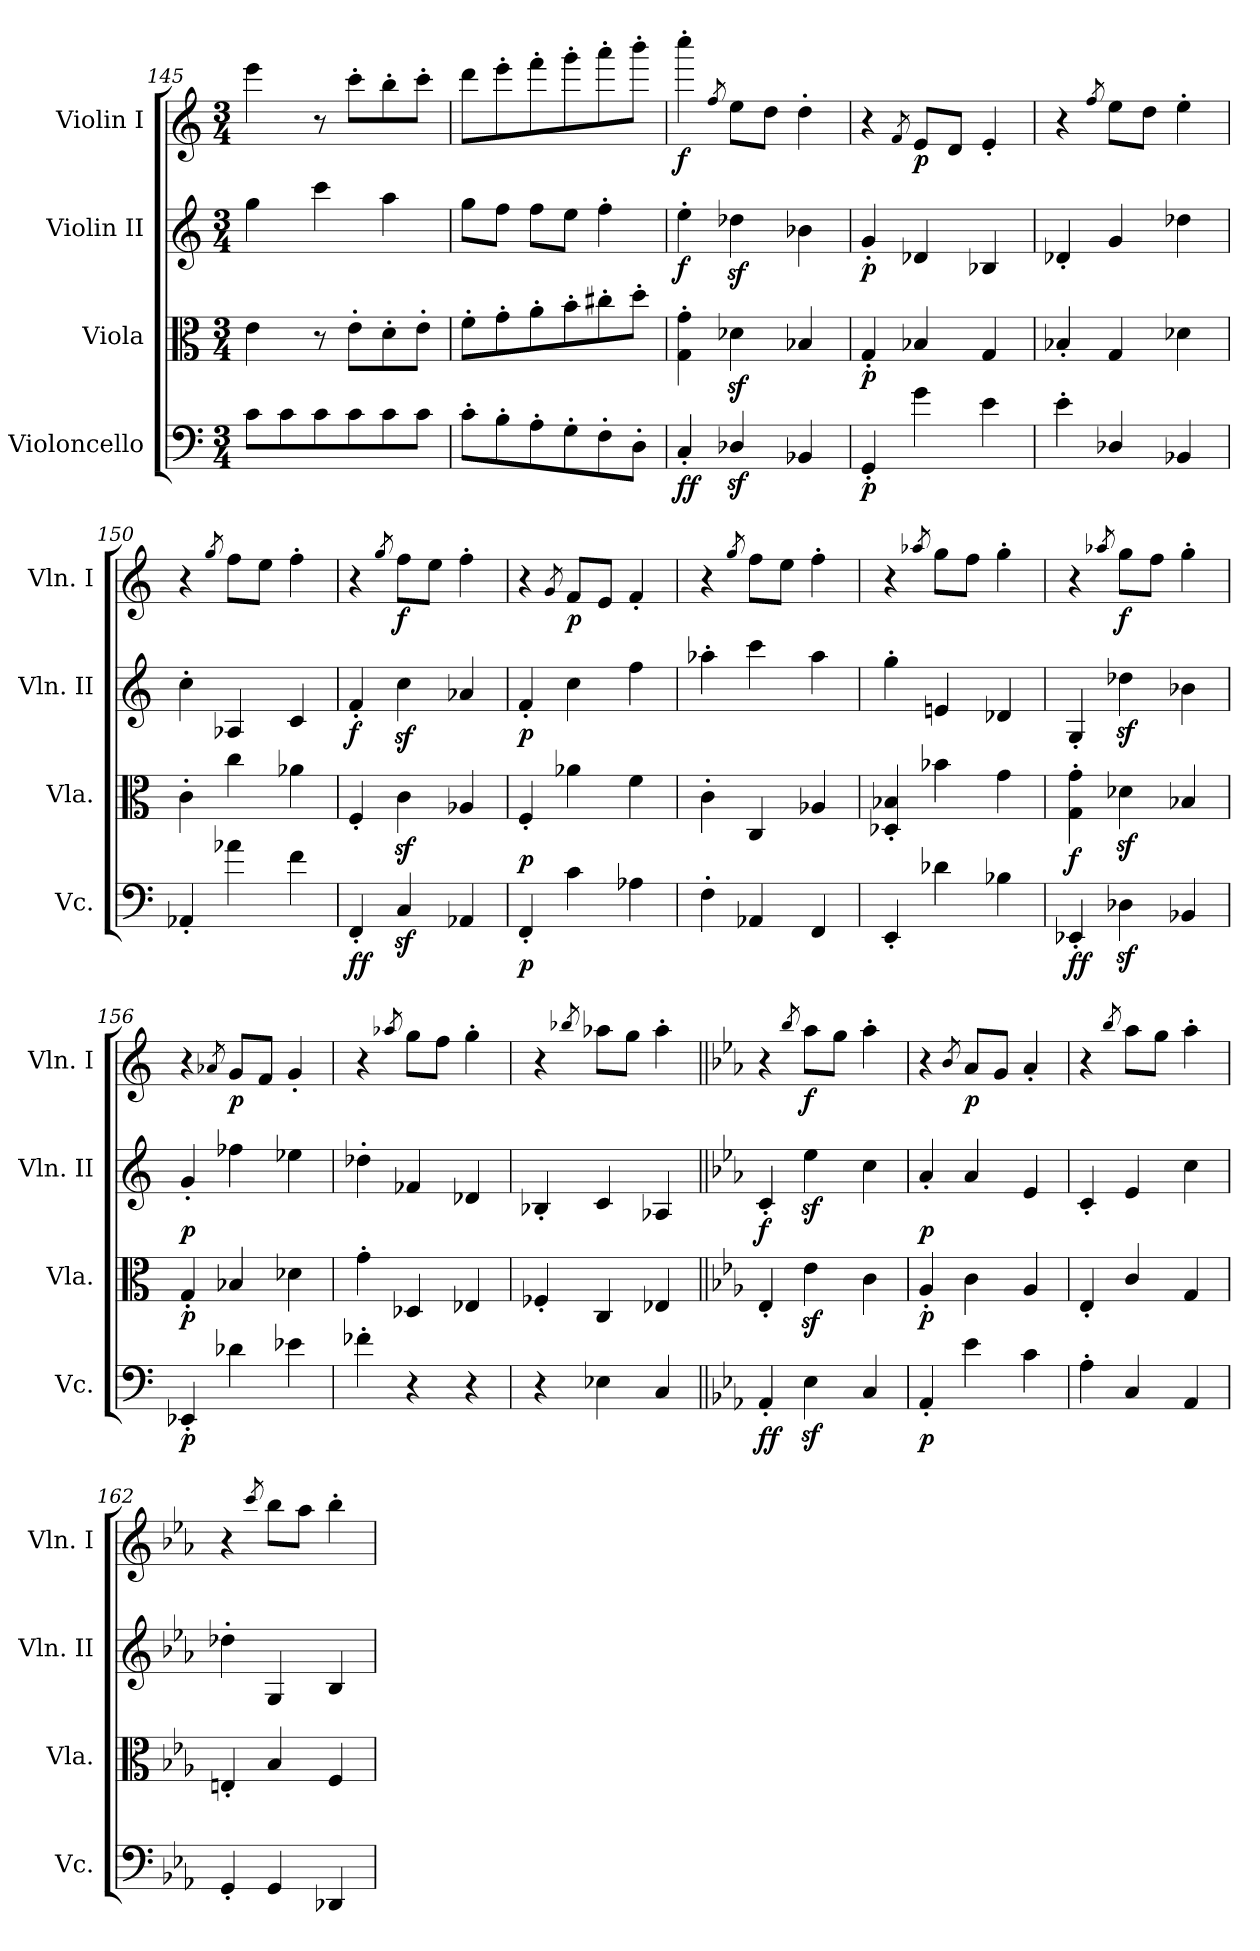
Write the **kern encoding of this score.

**kern	**dynam	**kern	**dynam	**kern	**dynam	**kern	**dynam
*part4	*part4	*part3	*part3	*part2	*part2	*part1	*part1
*staff4	*staff4	*staff3	*staff3	*staff2	*staff2	*staff1	*staff1
*I"Violoncello	*	*I"Viola	*	*I"Violin II	*	*I"Violin I	*
*I'Vc.	*	*I'Vla.	*	*I'Vln. II	*	*I'Vln. I	*
*clefF4	*	*clefC3	*	*clefG2	*	*clefG2	*
*k[]	*	*k[]	*	*k[]	*	*k[]	*
*C:	*	*C:	*	*C:	*	*C:	*
*M3/4	*	*M3/4	*	*M3/4	*	*M3/4	*
=145	=145	=145	=145	=145	=145	=145	=145
8c\L	.	4e\	.	4gg\	.	4eee\	.
8c\	.	.	.	.	.	.	.
8c\	.	8r	.	4ccc\	.	8r	.
8c\	.	8e'\L	.	.	.	8ccc'\L	.
8c\	.	8d'\	.	4aa\	.	8bb'\	.
8c\J	.	8e'\J	.	.	.	8ccc'\J	.
=146	=146	=146	=146	=146	=146	=146	=146
8c'\L	.	8f'\L	.	8gg\L	.	8ddd\L	.
8B'\	.	8g'\	.	8ff\J	.	8eee'\	.
8A'\	.	8a'\	.	8ff\L	.	8fff'\	.
8G'\	.	8b'\	.	8ee\J	.	8ggg'\	.
8F'\	.	8cc#X'\	.	4ff'\	.	8aaa'\	.
8D'\J	.	8dd'\J	.	.	.	8bbb'\J	.
=147	=147	=147	=147	=147	=147	=147	=147
!	!LO:DY:b	!	!	!	!	!	!
!	!LO:DY:n=1:b	!	!	!	!LO:DY:b	!	!LO:DY:b
4C'/	f f	4G\' 4g\'	.	4ee'\	f	4cccc'\	f
.	.	.	.	.	.	8qff/	.
4D-Xz</	.	4d-Xz<\	.	4dd-Xz<\	.	8ee\L	.
.	.	.	.	.	.	8dd\J	.
4BB-X/	.	4B-X/	.	4b-X\	.	4dd'\	.
=148	=148	=148	=148	=148	=148	=148	=148
!	!LO:DY:b	!	!LO:DY:b	!	!LO:DY:b	!	!
4GG'/	p	4G'/	p	4g'/	p	4r	.
.	.	.	.	.	.	8qf/	.
!	!	!	!	!	!	!	!LO:DY:b
4g\	.	4B-X/	.	4d-X/	.	8e/L	p
.	.	.	.	.	.	8d/J	.
4e\	.	4G/	.	4B-X/	.	4e'/	.
=149	=149	=149	=149	=149	=149	=149	=149
4e'\	.	4B-X'/	.	4d-X'/	.	4r	.
.	.	.	.	.	.	8qff/	.
4D-X/	.	4G/	.	4g/	.	8ee\L	.
.	.	.	.	.	.	8dd\J	.
4BB-X/	.	4d-X\	.	4dd-X\	.	4ee'\	.
=150	=150	=150	=150	=150	=150	=150	=150
4AA-X'/	.	4c'\	.	4cc'\	.	4r	.
.	.	.	.	.	.	8qgg/	.
4a-X\	.	4cc\	.	4A-X/	.	8ff\L	.
.	.	.	.	.	.	8ee\J	.
4f\	.	4a-X\	.	4c/	.	4ff'\	.
=151	=151	=151	=151	=151	=151	=151	=151
!	!LO:DY:b	!	!	!	!	!	!
!	!LO:DY:n=1:b	!	!	!	!LO:DY:b	!	!
4FF'/	f f	4F'/	.	4f'/	f	4r	.
.	.	.	.	.	.	8qgg/	.
!	!	!	!	!	!	!	!LO:DY:b
4Cz</	.	4cz<\	.	4ccz<\	.	8ff\L	f
.	.	.	.	.	.	8ee\J	.
4AA-X/	.	4A-X/	.	4a-X/	.	4ff'\	.
=152	=152	=152	=152	=152	=152	=152	=152
!	!LO:DY:b	!	!LO:DY:b	!	!LO:DY:b	!	!
4FF'/	p	4F'/	p	4f'/	p	4r	.
.	.	.	.	.	.	8qg/	.
!	!	!	!	!	!	!	!LO:DY:b
4c\	.	4a-X\	.	4cc\	.	8f/L	p
.	.	.	.	.	.	8e/J	.
4A-X\	.	4f\	.	4ff\	.	4f'/	.
=153	=153	=153	=153	=153	=153	=153	=153
4F'\	.	4c'\	.	4aa-X'\	.	4r	.
.	.	.	.	.	.	8qgg/	.
4AA-X/	.	4C/	.	4ccc\	.	8ff\L	.
.	.	.	.	.	.	8ee\J	.
4FF/	.	4A-X/	.	4aa-\	.	4ff'\	.
=154	=154	=154	=154	=154	=154	=154	=154
4EE'/	.	4D-X/' 4B-X/'	.	4gg'\	.	4r	.
.	.	.	.	.	.	8qaa-X/	.
4d-X\	.	4b-X\	.	4en/	.	8gg\L	.
.	.	.	.	.	.	8ff\J	.
4B-X\	.	4g\	.	4d-X/	.	4gg'\	.
=155	=155	=155	=155	=155	=155	=155	=155
!	!LO:DY:b	!	!	!	!	!	!
!	!LO:DY:n=1:b	!	!LO:DY:b	!	!	!	!
4EE-X'/	f f	4G\' 4g\'	f	4G'/	.	4r	.
.	.	.	.	.	.	8qaa-X/	.
!	!	!	!	!	!	!	!LO:DY:b
4D-Xz<\	.	4d-Xz<\	.	4dd-Xz<\	.	8gg\L	f
.	.	.	.	.	.	8ff\J	.
4BB-X/	.	4B-X/	.	4b-X\	.	4gg'\	.
=156	=156	=156	=156	=156	=156	=156	=156
!	!LO:DY:b	!	!LO:DY:b	!	!LO:DY:b	!	!
4EE-X'/	p	4G'/	p	4g'/	p	4r	.
.	.	.	.	.	.	8qa-X/	.
!	!	!	!	!	!	!	!LO:DY:b
4d-X\	.	4B-X/	.	4ff-X\	.	8g/L	p
.	.	.	.	.	.	8f/J	.
4e-X\	.	4d-X\	.	4ee-X\	.	4g'/	.
=157	=157	=157	=157	=157	=157	=157	=157
4f-X'\	.	4g'\	.	4dd-X'\	.	4r	.
.	.	.	.	.	.	8qaa-X/	.
4r	.	4D-X/	.	4f-X/	.	8gg\L	.
.	.	.	.	.	.	8ff\J	.
4r	.	4E-X/	.	4d-X/	.	4gg'\	.
=158	=158	=158	=158	=158	=158	=158	=158
4r	.	4F-X'/	.	4B-X'/	.	4r	.
.	.	.	.	.	.	8qbb-X/	.
4E-X\	.	4C/	.	4c/	.	8aa-X\L	.
.	.	.	.	.	.	8gg\J	.
4C/	.	4E-X/	.	4A-X/	.	4aa-'\	.
=159||	=159||	=159||	=159||	=159||	=159||	=159||	=159||
*k[b-e-a-]	*	*k[b-e-a-]	*	*k[b-e-a-]	*	*k[b-e-a-]	*
*E-:	*	*E-:	*	*E-:	*	*E-:	*
!	!LO:DY:b	!	!	!	!	!	!
!	!LO:DY:n=1:b	!	!	!	!LO:DY:b	!	!
4AA-'/	f f	4E-'/	.	4c'/	f	4r	.
.	.	.	.	.	.	8qbb-/	.
!	!	!	!	!	!	!	!LO:DY:b
4E-z<\	.	4e-z<\	.	4ee-z<\	.	8aa-\L	f
.	.	.	.	.	.	8gg\J	.
4C/	.	4c\	.	4cc\	.	4aa-'\	.
=160	=160	=160	=160	=160	=160	=160	=160
!	!LO:DY:b	!	!LO:DY:b	!	!LO:DY:b	!	!
4AA-'/	p	4A-'/	p	4a-'/	p	4r	.
.	.	.	.	.	.	8qb-/	.
!	!	!	!	!	!	!	!LO:DY:b
4e-\	.	4c\	.	4a-/	.	8a-/L	p
.	.	.	.	.	.	8g/J	.
4c\	.	4A-/	.	4e-/	.	4a-'/	.
=161	=161	=161	=161	=161	=161	=161	=161
4A-'\	.	4E-'/	.	4c'/	.	4r	.
.	.	.	.	.	.	8qbb-/	.
4C/	.	4c/	.	4e-/	.	8aa-\L	.
.	.	.	.	.	.	8gg\J	.
4AA-/	.	4G/	.	4cc\	.	4aa-'\	.
=162	=162	=162	=162	=162	=162	=162	=162
4GG'/	.	4En'/	.	4dd-X'\	.	4r	.
.	.	.	.	.	.	8qccc/	.
4GG/	.	4B-/	.	4G/	.	8bb-\L	.
.	.	.	.	.	.	8aa-\J	.
4DD-X/	.	4F/	.	4B-/	.	4bb-'\	.
=	=	=	=	=	=	=	=
*-	*-	*-	*-	*-	*-	*-	*-
